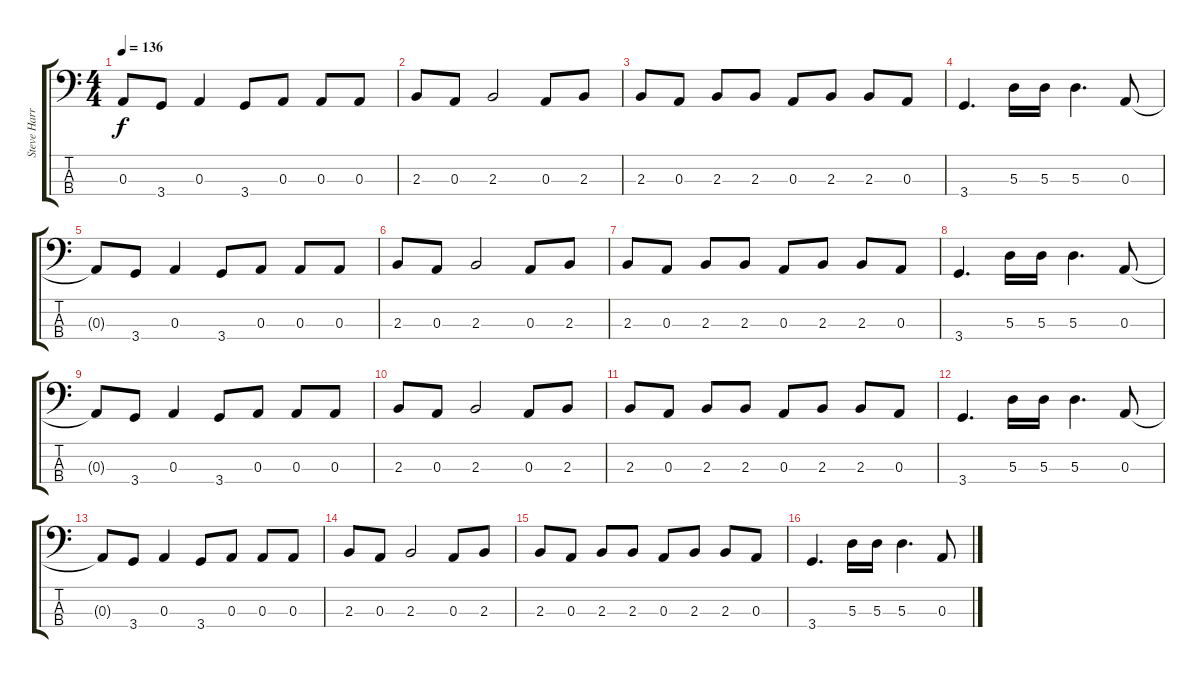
\track ("Steve Harris" "Steve Harr") {instrument electricbassfinger}
\staff {score tabs}
\tuning (G2 D2 A1 E1) {hide}
\ts (4 4)
\tempo 136
\clef f4
\ks c
0.3{t}.8{dy f} 3.4.8 0.3.4 3.4.8 0.3.8 0.3.8 0.3.8 |
2.3.8 0.3.8 2.3.2 0.3.8 2.3.8 |
2.3.8 0.3.8 2.3.8 2.3.8 0.3.8 2.3.8 2.3.8 0.3.8 |
3.4.4{d} 5.3.16 5.3.16 5.3.4{d} 0.3.8 |
0.3{t}.8 3.4.8 0.3.4 3.4.8 0.3.8 0.3.8 0.3.8 |
2.3.8 0.3.8 2.3.2 0.3.8 2.3.8 |
2.3.8 0.3.8 2.3.8 2.3.8 0.3.8 2.3.8 2.3.8 0.3.8 |
3.4.4{d} 5.3.16 5.3.16 5.3.4{d} 0.3.8 |
0.3{t}.8 3.4.8 0.3.4 3.4.8 0.3.8 0.3.8 0.3.8 |
2.3.8 0.3.8 2.3.2 0.3.8 2.3.8 |
2.3.8 0.3.8 2.3.8 2.3.8 0.3.8 2.3.8 2.3.8 0.3.8 |
3.4.4{d} 5.3.16 5.3.16 5.3.4{d} 0.3.8 |
0.3{t}.8 3.4.8 0.3.4 3.4.8 0.3.8 0.3.8 0.3.8 |
2.3.8 0.3.8 2.3.2 0.3.8 2.3.8 |
2.3.8 0.3.8 2.3.8 2.3.8 0.3.8 2.3.8 2.3.8 0.3.8 |
3.4.4{d} 5.3.16 5.3.16 5.3.4{d} 0.3.8
